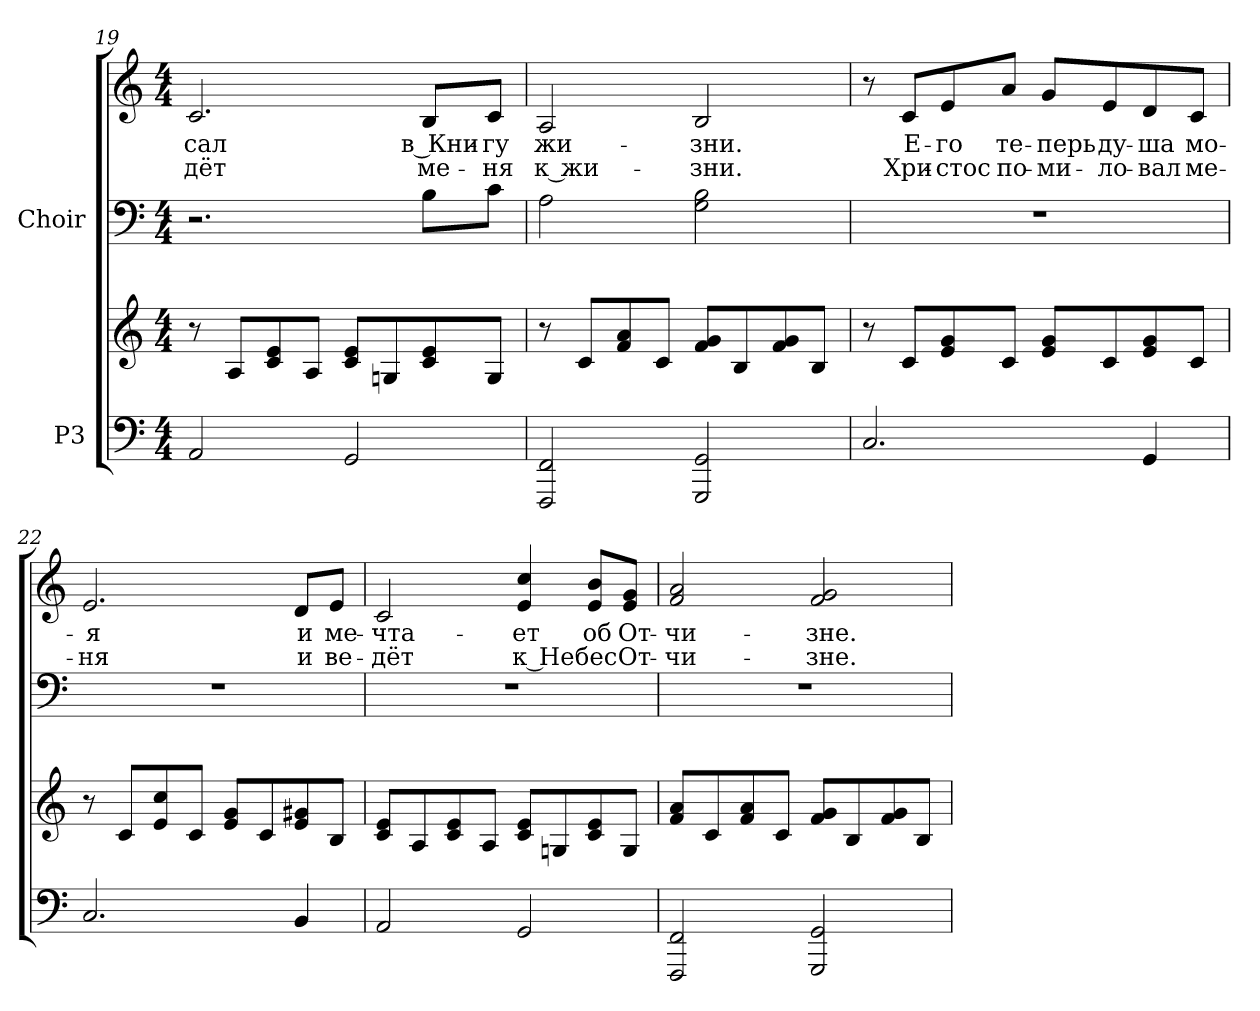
**kern	**kern	**kern	**kern	**text	**text
*part2	*part2	*part1	*part1	*part1	*part1
*staff4	*staff3	*staff2	*staff1	*staff1	*staff1
*I"P3	*	*I"Choir	*	*	*
*clefF4	*clefG2	*clefF4	*clefG2	*	*
*k[]	*k[]	*k[]	*k[]	*	*
*C:	*C:	*C:	*C:	*	*
*M4/4	*M4/4	*M4/4	*M4/4	*	*
=19	=19	=19	=19	=19	=19
!	!	!	!	!LO:LY:b:color=#000000	!LO:LY:b:color=#000000
2AAi/	8r	2.r	2.ci/	-сал	-дёт
.	8Ai/L	.	.	.	.
.	8ci/ 8ei	.	.	.	.
.	8Ai/J	.	.	.	.
2GGi/	8ci/ 8eiL	.	.	.	.
.	8Gni/	.	.	.	.
!	!	!	!	!LO:LY:b:color=#000000	!LO:LY:b:color=#000000
.	8ci/ 8ei	8Bi\L	8Bi/L	в Кни-	ме-
!	!	!	!	!LO:LY:b:color=#000000	!LO:LY:b:color=#000000
.	8Gi/J	8ci\J	8ci/J	-гу	-ня
!!LO:LB:g=z
=20	=20	=20	=20	=20	=20
!	!	!	!	!LO:LY:b:color=#000000	!LO:LY:b:color=#000000
2FFFi/ 2FFi	8r	2Ai\	2Ai/	жи-	к жи-
.	8ci/L	.	.	.	.
.	8fi/ 8ai	.	.	.	.
.	8ci/J	.	.	.	.
!	!	!	!	!LO:LY:b:color=#000000	!LO:LY:b:color=#000000
2GGGi/ 2GGi	8fi/ 8giL	2Gi\ 2Bi	2Bi/	-зни.	-зни.
.	8Bi/	.	.	.	.
.	8fi/ 8gi	.	.	.	.
.	8Bi/J	.	.	.	.
=21	=21	=21	=21	=21	=21
2.Ci/	8r	1r	8r	.	.
!	!	!	!	!LO:LY:b:color=#000000	!LO:LY:b:color=#000000
.	8ci/L	.	8ci/L	Е-	Хри-
!	!	!	!	!LO:LY:b:color=#000000	!LO:LY:b:color=#000000
.	8ei/ 8gi	.	8ei/	-го	-стос
!	!	!	!	!LO:LY:b:color=#000000	!LO:LY:b:color=#000000
.	8ci/J	.	8ai/J	те-	по-
!	!	!	!	!LO:LY:b:color=#000000	!LO:LY:b:color=#000000
.	8ei/ 8giL	.	8gi/L	-перь	-ми-
!	!	!	!	!LO:LY:b:color=#000000	!LO:LY:b:color=#000000
.	8ci/	.	8ei/	ду-	-ло-
!	!	!	!	!LO:LY:b:color=#000000	!LO:LY:b:color=#000000
4GGi/	8ei/ 8gi	.	8di/	-ша	-вал
!	!	!	!	!LO:LY:b:color=#000000	!LO:LY:b:color=#000000
.	8ci/J	.	8ci/J	мо-	ме-
=22	=22	=22	=22	=22	=22
!	!	!	!	!LO:LY:b:color=#000000	!LO:LY:b:color=#000000
2.Ci/	8r	1r	2.ei/	-я	-ня
.	8ci/L	.	.	.	.
.	8ei/ 8cci	.	.	.	.
.	8ci/J	.	.	.	.
.	8ei/ 8giL	.	.	.	.
.	8ci/	.	.	.	.
!	!	!	!	!LO:LY:b:color=#000000	!LO:LY:b:color=#000000
4BBi/	8ei/ 8g#Xi	.	8di/L	и	и
!	!	!	!	!LO:LY:b:color=#000000	!LO:LY:b:color=#000000
.	8Bi/J	.	8ei/J	ме-	ве-
=23	=23	=23	=23	=23	=23
!	!	!	!	!LO:LY:b:color=#000000	!LO:LY:b:color=#000000
2AAi/	8ci/ 8eiL	1r	2ci/	-чта-	-дёт
.	8Ai/	.	.	.	.
.	8ci/ 8ei	.	.	.	.
.	8Ai/J	.	.	.	.
!	!	!	!	!LO:LY:b:color=#000000	!LO:LY:b:color=#000000
2GGi/	8ci/ 8eiL	.	4ei/ 4cci	-ет	к Не
.	8Gni/	.	.	.	.
!	!	!	!	!LO:LY:b:color=#000000	!LO:LY:b:color=#000000
.	8ci/ 8ei	.	8ei/ 8biL	об	бес
!	!	!	!	!LO:LY:b:color=#000000	!LO:LY:b:color=#000000
.	8Gi/J	.	8ei/ 8giJ	От-	От-
=24	=24	=24	=24	=24	=24
!	!	!	!	!LO:LY:b:color=#000000	!LO:LY:b:color=#000000
2FFFi/ 2FFi	8fi/ 8aiL	1r	2fi/ 2ai	-чи-	-чи-
.	8ci/	.	.	.	.
.	8fi/ 8ai	.	.	.	.
.	8ci/J	.	.	.	.
!	!	!	!	!LO:LY:b:color=#000000	!LO:LY:b:color=#000000
2GGGi/ 2GGi	8fi/ 8giL	.	2fi/ 2gi	-зне.	-зне.
.	8Bi/	.	.	.	.
.	8fi/ 8gi	.	.	.	.
.	8Bi/J	.	.	.	.
=	=	=	=	=	=
*-	*-	*-	*-	*-	*-
